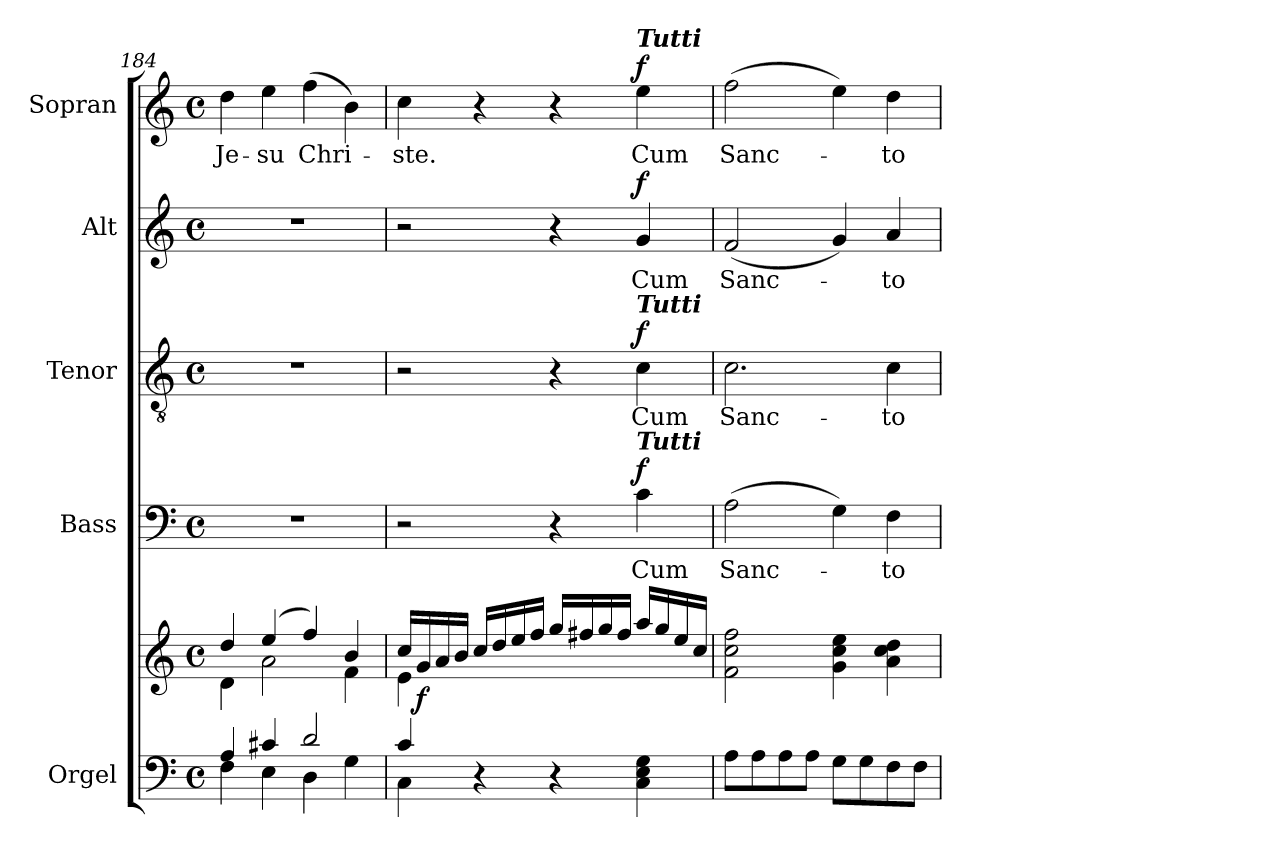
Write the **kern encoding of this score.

**kern	**kern	**dynam	**kern	**text	**dynam	**kern	**text	**dynam	**kern	**text	**dynam	**kern	**text	**dynam
*part5	*part5	*part5	*part4	*part4	*part4	*part3	*part3	*part3	*part2	*part2	*part2	*part1	*part1	*part1
*staff6	*staff5	*staff5/6	*staff4	*staff4	*staff4	*staff3	*staff3	*staff3	*staff2	*staff2	*staff2	*staff1	*staff1	*staff1
*I"Orgel	*	*	*I"Bass	*	*	*I"Tenor	*	*	*I"Alt	*	*	*I"Sopran	*	*
*I'Org.	*	*	*I'B.	*	*	*I'T.	*	*	*I'A.	*	*	*I'S.	*	*
*clefF4	*clefG2	*	*clefF4	*	*	*clefGv2	*	*	*clefG2	*	*	*clefG2	*	*
*k[]	*k[]	*	*k[]	*	*	*k[]	*	*	*k[]	*	*	*k[]	*	*
*C:	*C:	*	*C:	*	*	*C:	*	*	*C:	*	*	*C:	*	*
*M4/4	*M4/4	*	*M4/4	*	*	*M4/4	*	*	*M4/4	*	*	*M4/4	*	*
*met(c)	*met(c)	*	*met(c)	*	*	*met(c)	*	*	*met(c)	*	*	*met(c)	*	*
=184	=184	=184	=184	=184	=184	=184	=184	=184	=184	=184	=184	=184	=184	=184
*^	*^	*	*	*	*	*	*	*	*	*	*	*	*	*
!	!	!	!	!	!	!	!	!	!	!	!	!	!	!	!LO:LY:b	!
4A/	4F\	4dd/	4d\	.	1r	.	.	1r	.	.	1r	.	.	4dd\	Je-	.
!	!	!	!	!	!	!	!	!	!	!	!	!	!	!	!LO:LY:b	!
4c#X/	4E\	(4ee/	2a\	.	.	.	.	.	.	.	.	.	.	4ee\	-su	.
!	!	!	!	!	!	!	!	!	!	!	!	!	!	!	!LO:LY:b	!
2d/	4D\	4ff/)	.	.	.	.	.	.	.	.	.	.	.	(>4ff\	Chri-	.
.	4G\	4b/	4f\	.	.	.	.	.	.	.	.	.	.	4b\)	.	.
!!LO:PB:g=z
=185	=185	=185	=185	=185	=185	=185	=185	=185	=185	=185	=185	=185	=185	=185	=185	=185
!	!	!	!	!	!	!	!	!	!	!	!	!	!	!	!LO:LY:b	!
4c/	4C\	16cc/LL	4e\	.	2r	.	.	2r	.	.	2r	.	.	4cc\	-ste.	.
!	!	!	!	!LO:DY:b	!	!	!	!	!	!	!	!	!	!	!	!
.	.	16g/	.	f	.	.	.	.	.	.	.	.	.	.	.	.
.	.	16a/	.	.	.	.	.	.	.	.	.	.	.	.	.	.
.	.	16b/JJ	.	.	.	.	.	.	.	.	.	.	.	.	.	.
4r	4ryy	16cc/LL	4ryy	.	.	.	.	.	.	.	.	.	.	4r	.	.
.	.	16dd/	.	.	.	.	.	.	.	.	.	.	.	.	.	.
.	.	16ee/	.	.	.	.	.	.	.	.	.	.	.	.	.	.
.	.	16ff/JJ	.	.	.	.	.	.	.	.	.	.	.	.	.	.
4r	2ryy	16gg/LL	2ryy	.	4r	.	.	4r	.	.	4r	.	.	4r	.	.
.	.	16ff#X/	.	.	.	.	.	.	.	.	.	.	.	.	.	.
.	.	16gg/	.	.	.	.	.	.	.	.	.	.	.	.	.	.
.	.	16ff#/JJ	.	.	.	.	.	.	.	.	.	.	.	.	.	.
!	!	!	!	!	!	!	!	!	!	!	!	!	!	!LO:TX:a:Bi:t=Tutti	!	!
!	!	!	!	!	!	!	!	!LO:TX:a:Bi:t=Tutti	!	!	!	!	!	!	!	!
!	!	!	!	!	!LO:TX:a:Bi:t=Tutti	!	!	!	!	!	!	!	!	!	!	!
!	!	!	!	!	!	!LO:LY:b	!LO:DY:a	!	!LO:LY:b	!LO:DY:a	!	!LO:LY:b	!LO:DY:a	!	!LO:LY:b	!LO:DY:a
4C\ 4E\ 4G\	.	16aa/LL	.	.	4c\	Cum	f	4c\	Cum	f	4g/	Cum	f	4ee\	Cum	f
.	.	16gg/	.	.	.	.	.	.	.	.	.	.	.	.	.	.
.	.	16ee/	.	.	.	.	.	.	.	.	.	.	.	.	.	.
.	.	16cc/JJ	.	.	.	.	.	.	.	.	.	.	.	.	.	.
*v	*v	*	*	*	*	*	*	*	*	*	*	*	*	*	*	*
*	*v	*v	*	*	*	*	*	*	*	*	*	*	*	*	*
=186	=186	=186	=186	=186	=186	=186	=186	=186	=186	=186	=186	=186	=186	=186
!	!	!	!	!LO:LY:b	!	!	!LO:LY:b	!	!	!LO:LY:b	!	!	!LO:LY:b	!
8A\L	2f\ 2cc\ 2ff\	.	(>2A\	Sanc-	.	2.c\	Sanc-	.	(<2f/	Sanc-	.	(>2ff\	Sanc-	.
8A\	.	.	.	.	.	.	.	.	.	.	.	.	.	.
8A\	.	.	.	.	.	.	.	.	.	.	.	.	.	.
8A\J	.	.	.	.	.	.	.	.	.	.	.	.	.	.
8G\L	4g\ 4cc\ 4ee\	.	4G\)	.	.	.	.	.	4g/)	.	.	4ee\)	.	.
8G\	.	.	.	.	.	.	.	.	.	.	.	.	.	.
!	!	!	!	!LO:LY:b	!	!	!LO:LY:b	!	!	!LO:LY:b	!	!	!LO:LY:b	!
8F\	4a\ 4cc\ 4dd\	.	4F\	-to	.	4c\	-to	.	4a/	-to	.	4dd\	-to	.
8F\J	.	.	.	.	.	.	.	.	.	.	.	.	.	.
=	=	=	=	=	=	=	=	=	=	=	=	=	=	=
*-	*-	*-	*-	*-	*-	*-	*-	*-	*-	*-	*-	*-	*-	*-
